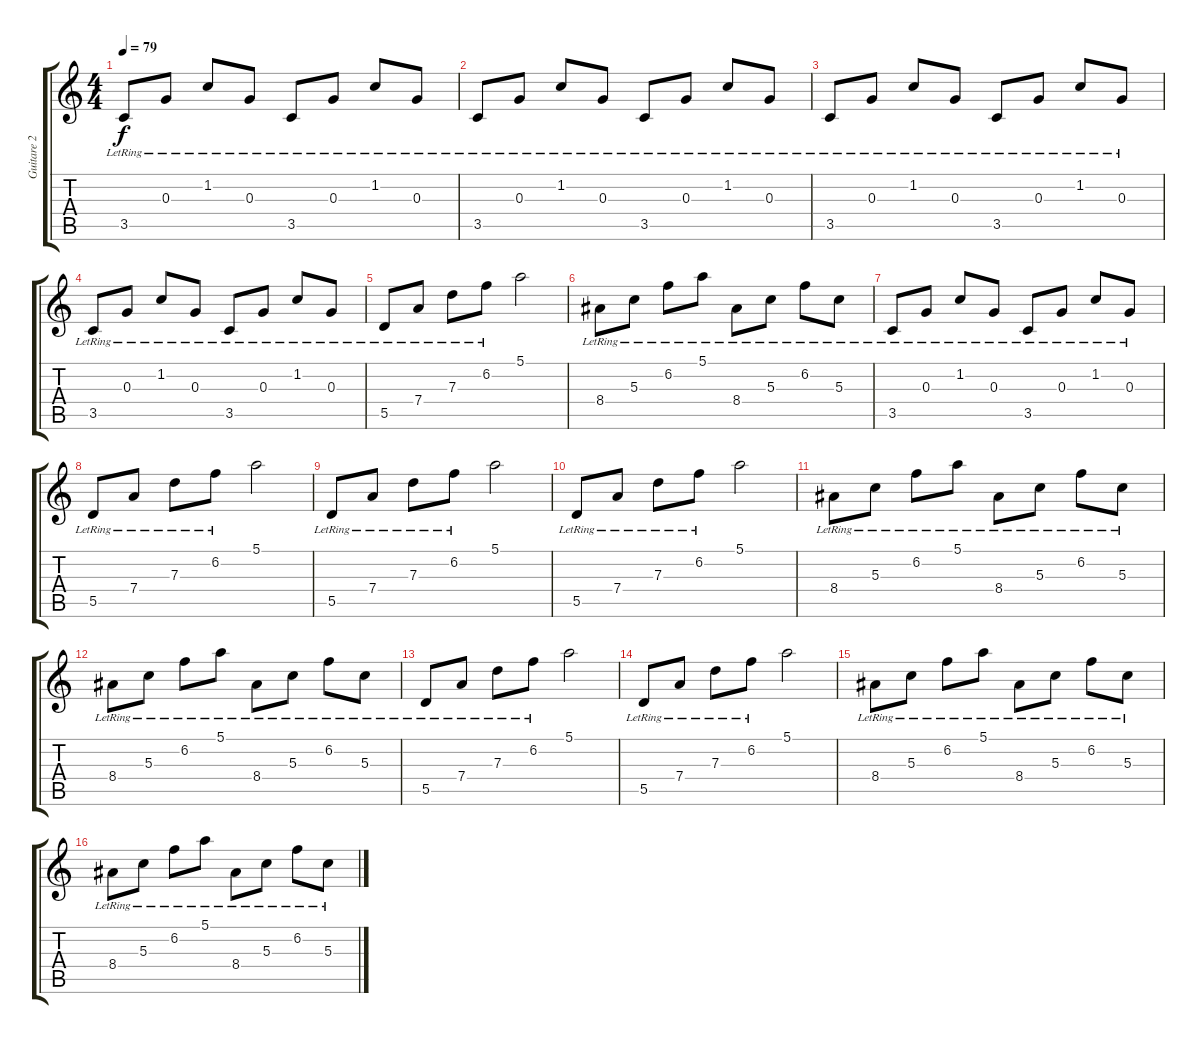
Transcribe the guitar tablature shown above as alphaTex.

\track ("Guitare 2" "Guitare 2") {instrument acousticguitarnylon}
\staff {score tabs}
\tuning (E4 B3 G3 D3 A2 E2) {hide}
\ts (4 4)
\tempo 79
\clef g2
\ks c
3.5{lr}.8{dy f} 0.3{lr}.8 1.2{lr}.8 0.3{lr}.8 3.5{lr}.8 0.3{lr}.8 1.2{lr}.8 0.3{lr}.8 |
3.5{lr}.8 0.3{lr}.8 1.2{lr}.8 0.3{lr}.8 3.5{lr}.8 0.3{lr}.8 1.2{lr}.8 0.3{lr}.8 |
3.5{lr}.8 0.3{lr}.8 1.2{lr}.8 0.3{lr}.8 3.5{lr}.8 0.3{lr}.8 1.2{lr}.8 0.3{lr}.8 |
3.5{lr}.8 0.3{lr}.8 1.2{lr}.8 0.3{lr}.8 3.5{lr}.8 0.3{lr}.8 1.2{lr}.8 0.3{lr}.8 |
5.5{lr}.8 7.4{lr}.8 7.3{lr}.8 6.2{lr}.8 5.1.2 |
8.4{lr}.8 5.3{lr}.8 6.2{lr}.8 5.1{lr}.8 8.4{lr}.8 5.3{lr}.8 6.2{lr}.8 5.3{lr}.8 |
3.5{lr}.8 0.3{lr}.8 1.2{lr}.8 0.3{lr}.8 3.5{lr}.8 0.3{lr}.8 1.2{lr}.8 0.3{lr}.8 |
5.5{lr}.8 7.4{lr}.8 7.3{lr}.8 6.2{lr}.8 5.1.2 |
5.5{lr}.8 7.4{lr}.8 7.3{lr}.8 6.2{lr}.8 5.1.2 |
5.5{lr}.8 7.4{lr}.8 7.3{lr}.8 6.2{lr}.8 5.1.2 |
8.4{lr}.8 5.3{lr}.8 6.2{lr}.8 5.1{lr}.8 8.4{lr}.8 5.3{lr}.8 6.2{lr}.8 5.3{lr}.8 |
8.4{lr}.8 5.3{lr}.8 6.2{lr}.8 5.1{lr}.8 8.4{lr}.8 5.3{lr}.8 6.2{lr}.8 5.3{lr}.8 |
5.5{lr}.8 7.4{lr}.8 7.3{lr}.8 6.2{lr}.8 5.1.2 |
5.5{lr}.8 7.4{lr}.8 7.3{lr}.8 6.2{lr}.8 5.1.2 |
8.4{lr}.8 5.3{lr}.8 6.2{lr}.8 5.1{lr}.8 8.4{lr}.8 5.3{lr}.8 6.2{lr}.8 5.3{lr}.8 |
8.4{lr}.8 5.3{lr}.8 6.2{lr}.8 5.1{lr}.8 8.4{lr}.8 5.3{lr}.8 6.2{lr}.8 5.3{lr}.8
